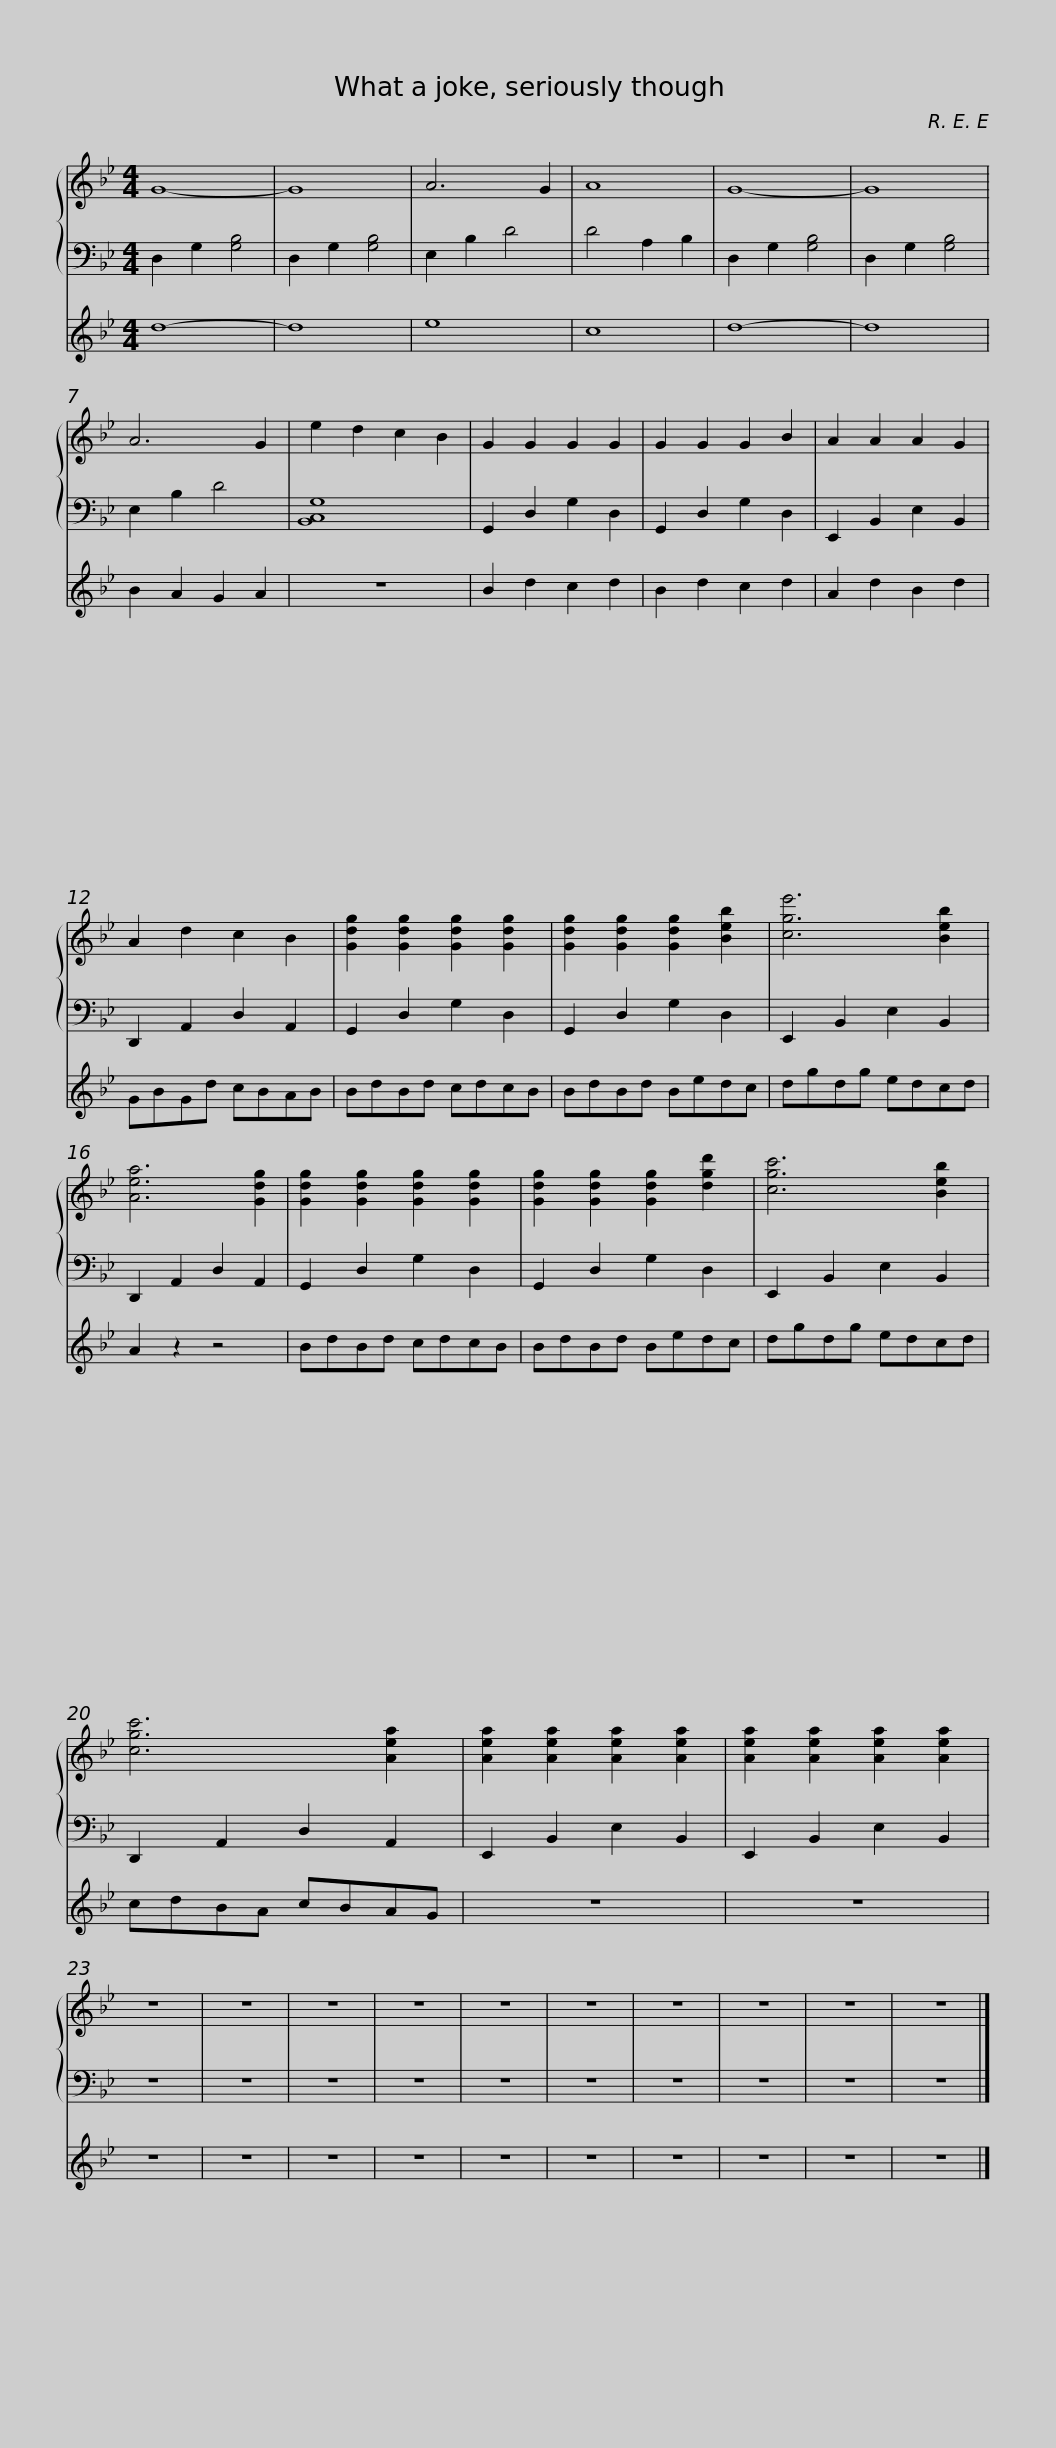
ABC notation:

X:1
%%score { 1 | 2 } 3
L:1/8
M:4/4
I:linebreak $
K:Bb
V:1 treble
V:2 bass
V:3 treble
V:1
 G8- | G8 | A6 G2 | A8 | G8- | %5
 G8 | A6 G2 | e2 d2 c2 B2 | G2 G2 G2 G2 |$ G2 G2 G2 B2 | %10
 A2 A2 A2 G2 | A2 d2 c2 B2 | [Gdg]2 [Gdg]2 [Gdg]2 [Gdg]2 | [Gdg]2 [Gdg]2 [Gdg]2 [Beb]2 | [cge']6 [Beb]2 |$ %15
 [Aea]6 [Gdg]2 | [Gdg]2 [Gdg]2 [Gdg]2 [Gdg]2 | [Gdg]2 [Gdg]2 [Gdg]2 [dgd']2 | [cgc']6 [Beb]2 | [cgc']6 [Aea]2 |$ %20
 [Aea]2 [Aea]2 [Aea]2 [Aea]2 | [Aea]2 [Aea]2 [Aea]2 [Aea]2 | z8 | z8 | z8 | %25
 z8 | z8 | z8 | z8 | z8 | %30
 z8 | z8 |] %32
V:2
 D,2 G,2 [G,B,]4 | D,2 G,2 [G,B,]4 | E,2 B,2 D4 | D4 A,2 B,2 | D,2 G,2 [G,B,]4 | %5
 D,2 G,2 [G,B,]4 | E,2 B,2 D4 | [B,,C,G,]8 | G,,2 D,2 G,2 D,2 |$ G,,2 D,2 G,2 D,2 | %10
 E,,2 B,,2 E,2 B,,2 | D,,2 A,,2 D,2 A,,2 | G,,2 D,2 G,2 D,2 | G,,2 D,2 G,2 D,2 | E,,2 B,,2 E,2 B,,2 |$ %15
 D,,2 A,,2 D,2 A,,2 | G,,2 D,2 G,2 D,2 | G,,2 D,2 G,2 D,2 | E,,2 B,,2 E,2 B,,2 | D,,2 A,,2 D,2 A,,2 |$ %20
 E,,2 B,,2 E,2 B,,2 | E,,2 B,,2 E,2 B,,2 | z8 | z8 | z8 | %25
 z8 | z8 | z8 | z8 | z8 | %30
 z8 | z8 |] %32
V:3
 d8- | d8 | e8 | c8 | d8- | %5
 d8 | B2 A2 G2 A2 | z8 | B2 d2 c2 d2 |$ B2 d2 c2 d2 | %10
 A2 d2 B2 d2 | GBGd cBAB | BdBd cdcB | BdBd Bedc | dgdg edcd |$ %15
 A2 z2 z4 | BdBd cdcB | BdBd Bedc | dgdg edcd | cdBA cBAG |$ %20
 z8 | z8 | z8 | z8 | z8 | %25
 z8 | z8 | z8 | z8 | z8 | %30
 z8 | z8 |] %32
